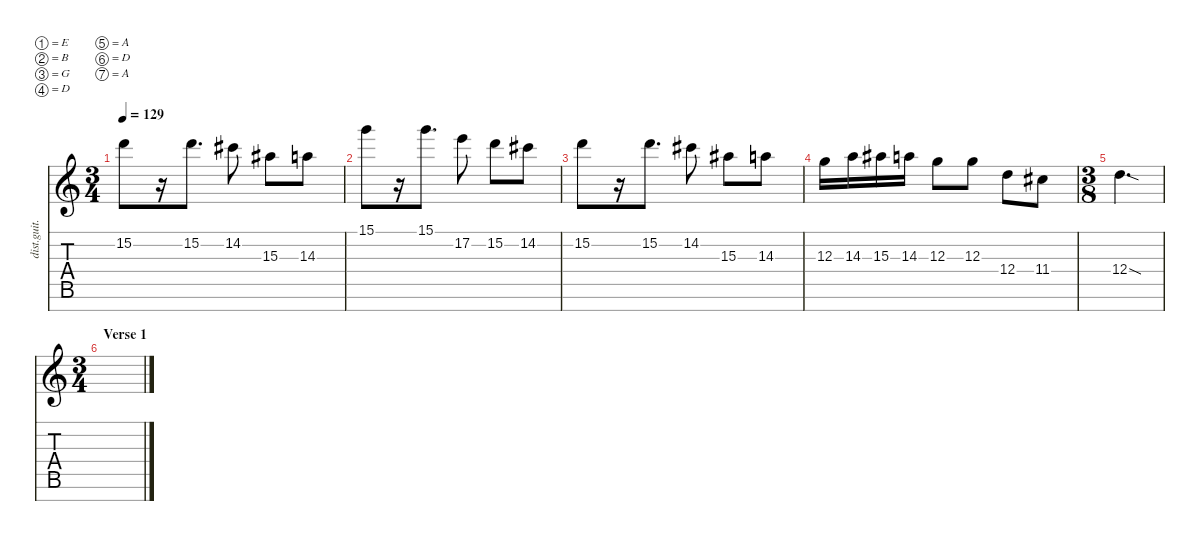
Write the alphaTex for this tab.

\defaultSystemsLayout 4
\hideDynamics
\bracketExtendMode nobrackets
\otherSystemsTrackNameOrientation horizontal
\track ("Electric Guitar" "dist.guit.") {instrument distortionguitar}
\staff {score tabs}
\tuning (E4 B3 G3 D3 A2 D2 A1)
\ts (3 4)
\tempo 129
\clef g2
\ks c
15.2.8{dy mf} r.16 15.2.8{d} 14.2{acc #}.8 15.3{acc #}.8 14.3.8 |
15.1.8 r.16 15.1.8{d} 17.2.8 15.2.8 14.2{acc #}.8 |
15.2.8 r.16 15.2.8{d} 14.2{acc #}.8 15.3{acc #}.8 14.3.8 |
12.3.16 14.3.16 15.3{acc #}.16 14.3.16 12.3.8 12.3.8 12.4.8 11.4{acc #}.8 |
\ts (3 8)
\beaming (8 3)
12.4{sod}.4{d} |
\ts (3 4)
\beaming (8 2 2 2)
\section ("" "Verse 1")
